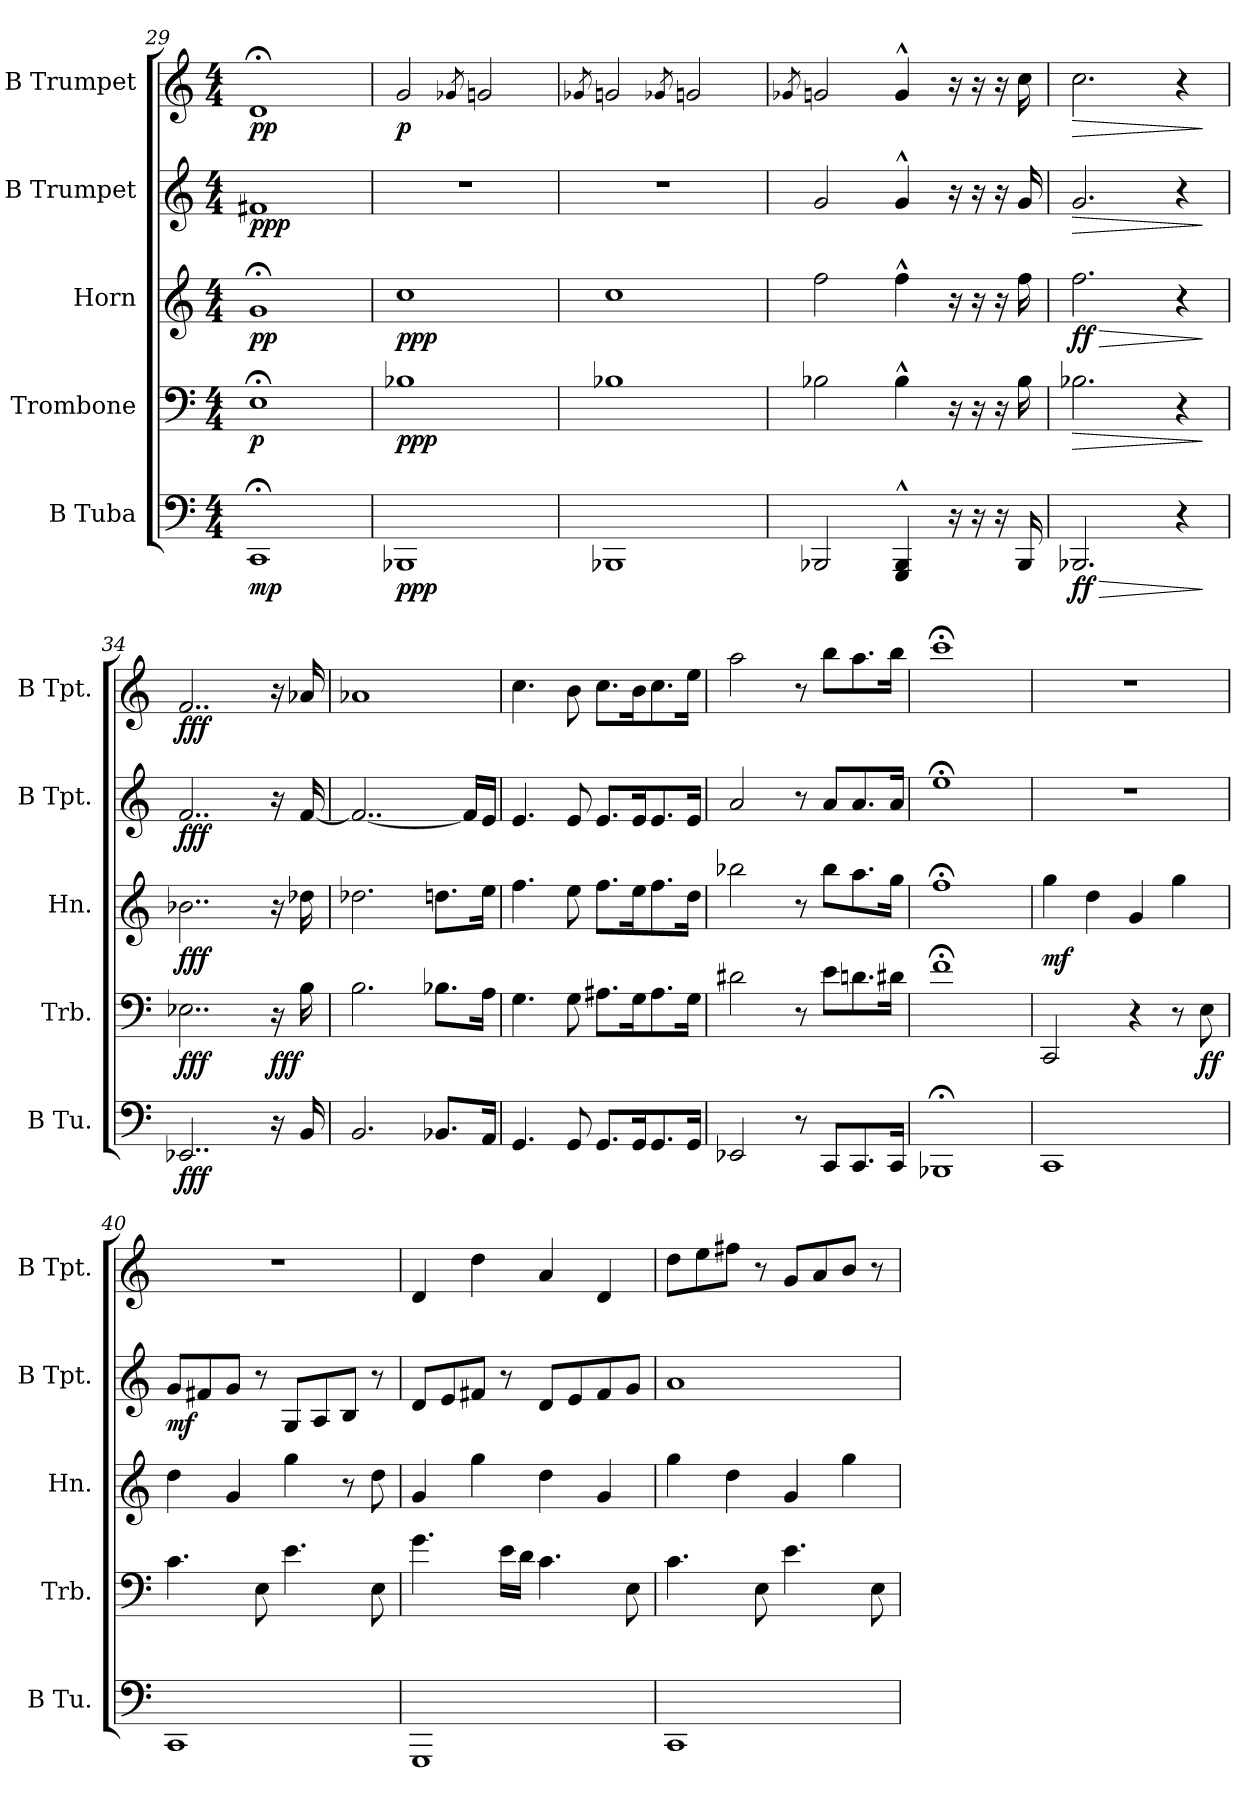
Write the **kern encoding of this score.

**kern	**dynam	**kern	**dynam	**kern	**dynam	**kern	**dynam	**kern	**dynam
*part5	*part5	*part4	*part4	*part3	*part3	*part2	*part2	*part1	*part1
*staff5	*staff5	*staff4	*staff4	*staff3	*staff3	*staff2	*staff2	*staff1	*staff1
*I"B Tuba	*	*I"Trombone	*	*I"Horn	*	*I"B Trumpet	*	*I"B Trumpet	*
*I'B Tu.	*	*I'Trb.	*	*I'Hn.	*	*I'B Tpt.	*	*I'B Tpt.	*
*clefF4	*	*clefF4	*	*clefG2	*	*	*	*	*
*	*	*	*	*ITrd4c7	*	*ITrd1c2	*	*ITrd1c2	*
*k[]	*	*k[]	*	*k[b-]	*	*k[b-e-]	*	*k[b-e-]	*
*C:	*	*C:	*	*F:	*	*B-:	*	*B-:	*
*M4/4	*	*M4/4	*	*M4/4	*	*M4/4	*	*M4/4	*
=29	=29	=29	=29	=29	=29	=29	=29	=29	=29
!	!LO:DY:b	!	!LO:DY:b	!	!LO:DY:b	!	!LO:DY:b	!	!LO:DY:b
1CC;<	mp	1E;<	p	1c;<	pp	1en	ppp	1c;<	pp
=30	=30	=30	=30	=30	=30	=30	=30	=30	=30
!	!LO:DY:b	!	!LO:DY:b	!	!LO:DY:b	!	!	!	!LO:DY:b
1BBB-X	ppp	1B-X	ppp	1f	ppp	1r	.	2f/	p
.	.	.	.	.	.	.	.	8qf-X/	.
.	.	.	.	.	.	.	.	2fn/	.
=31	=31	=31	=31	=31	=31	=31	=31	=31	=31
.	.	.	.	.	.	.	.	8qf-X/	.
1BBB-X	.	1B-X	.	1f	.	1r	.	2fn/	.
.	.	.	.	.	.	.	.	8qf-X/	.
.	.	.	.	.	.	.	.	2fn/	.
!!LO:LB:g=z
=32	=32	=32	=32	=32	=32	=32	=32	=32	=32
.	.	.	.	.	.	.	.	8qf-X/	.
2BBB-X/	.	2B-X\	.	2b-\	.	2f/	.	2fn/	.
4GGG/^^ 4BBB-/^^	.	4B-^^\	.	4b-^^\	.	4f^^/	.	4f^^/	.
16r	.	16r	.	16r	.	16r	.	16r	.
16r	.	16r	.	16r	.	16r	.	16r	.
16r	.	16r	.	16r	.	16r	.	16r	.
16BBB-/	.	16B-\	.	16b-\	.	16f/	.	16b-\	.
=33	=33	=33	=33	=33	=33	=33	=33	=33	=33
!	!LO:HP:b	!	!LO:HP:b	!	!LO:HP:b	!	!LO:HP:b	!	!LO:HP:b
!	!LO:DY:n=1:b	!	!	!	!LO:DY:n=1:b	!	!	!	!
2.BBB-X/	> ff	2.B-X\	>	2.b-\	> ff	2.f/	>	2.b-\	>
4r	.	4r	.	4r	.	4r	.	4r	.
.	]	.	]	.	]	.	]	.	]
=34	=34	=34	=34	=34	=34	=34	=34	=34	=34
!	!LO:DY:b	!	!LO:DY:b	!	!LO:DY:b	!	!LO:DY:b	!	!LO:DY:b
2..EE-X/	fff	2..E-X\	fff	2..e-X\	fff	2..e-/	fff	2..e-/	fff
!	!	!	!LO:DY:b	!	!	!	!	!	!
16r	.	16r	fff	16r	.	16r	.	16r	.
16BB/	.	16B\	.	16g-X\	.	[16e-/	.	16g-X/	.
=35	=35	=35	=35	=35	=35	=35	=35	=35	=35
2.BB/	.	2.B\	.	2.g-X\	.	2..e-/_	.	1g-X	.
8.BB-X/L	.	8.B-X\L	.	8.gn\L	.	.	.	.	.
.	.	.	.	.	.	16e-/LL]	.	.	.
16AA/Jk	.	16A\Jk	.	16a\Jk	.	16d/JJ	.	.	.
=36	=36	=36	=36	=36	=36	=36	=36	=36	=36
4.GG/	.	4.G\	.	4.b-\	.	4.d/	.	4.b-\	.
8GG/	.	8G\	.	8a\	.	8d/	.	8a\	.
8.GG/L	.	8.A#X\L	.	8.b-\L	.	8.d/L	.	8.b-\L	.
16GG/K	.	16G\K	.	16a\K	.	16d/K	.	16a\K	.
8.GG/	.	8.A#\	.	8.b-\	.	8.d/	.	8.b-\	.
16GG/Jk	.	16G\Jk	.	16g\Jk	.	16d/Jk	.	16dd\Jk	.
=37	=37	=37	=37	=37	=37	=37	=37	=37	=37
2EE-X/	.	2d#X\	.	2ee-X\	.	2g/	.	2gg\	.
8r	.	8r	.	8r	.	8r	.	8r	.
8CC/L	.	8e\L	.	8ee-\L	.	8g/L	.	8aa\L	.
8.CC/	.	8.dn\	.	8.dd\	.	8.g/	.	8.gg\	.
16CC/Jk	.	16d#X\Jk	.	16cc\Jk	.	16g/Jk	.	16aa\Jk	.
=38	=38	=38	=38	=38	=38	=38	=38	=38	=38
1BBB-X;<	.	1f;<	.	1b-;<	.	1dd;<	.	1bb-;<	.
!!LO:PB:g=z
=39	=39	=39	=39	=39	=39	=39	=39	=39	=39
!	!	!	!	!	!LO:DY:b	!	!	!	!
1CC	.	2CC/	.	4cc\	mf	1r	.	1r	.
.	.	.	.	4g\	.	.	.	.	.
.	.	4r	.	4c/	.	.	.	.	.
.	.	8r	.	4cc\	.	.	.	.	.
!	!	!	!LO:DY:b	!	!	!	!	!	!
.	.	8E\	ff	.	.	.	.	.	.
=40	=40	=40	=40	=40	=40	=40	=40	=40	=40
!	!	!	!	!	!	!	!LO:DY:b	!	!
1CC	.	4.c\	.	4g\	.	8f/L	mf	1r	.
.	.	.	.	.	.	8en/	.	.	.
.	.	.	.	4c/	.	8f/J	.	.	.
.	.	8E\	.	.	.	8r	.	.	.
.	.	4.e\	.	4cc\	.	8F/L	.	.	.
.	.	.	.	.	.	8G/	.	.	.
.	.	.	.	8r	.	8A/J	.	.	.
.	.	8E\	.	8g\	.	8r	.	.	.
=41	=41	=41	=41	=41	=41	=41	=41	=41	=41
1GGG	.	4.g\	.	4c/	.	8c/L	.	4c/	.
.	.	.	.	.	.	8d/	.	.	.
.	.	.	.	4cc\	.	8en/J	.	4cc\	.
.	.	16e\LL	.	.	.	8r	.	.	.
.	.	16d\JJ	.	.	.	.	.	.	.
.	.	4.c\	.	4g\	.	8c/L	.	4g/	.
.	.	.	.	.	.	8d/	.	.	.
.	.	.	.	4c/	.	8e/	.	4c/	.
.	.	8E\	.	.	.	8f/J	.	.	.
=42	=42	=42	=42	=42	=42	=42	=42	=42	=42
1CC	.	4.c\	.	4cc\	.	1g	.	8cc\L	.
.	.	.	.	.	.	.	.	8dd\	.
.	.	.	.	4g\	.	.	.	8een\J	.
.	.	8E\	.	.	.	.	.	8r	.
.	.	4.e\	.	4c/	.	.	.	8f/L	.
.	.	.	.	.	.	.	.	8g/	.
.	.	.	.	4cc\	.	.	.	8a/J	.
.	.	8E\	.	.	.	.	.	8r	.
=	=	=	=	=	=	=	=	=	=
*-	*-	*-	*-	*-	*-	*-	*-	*-	*-
